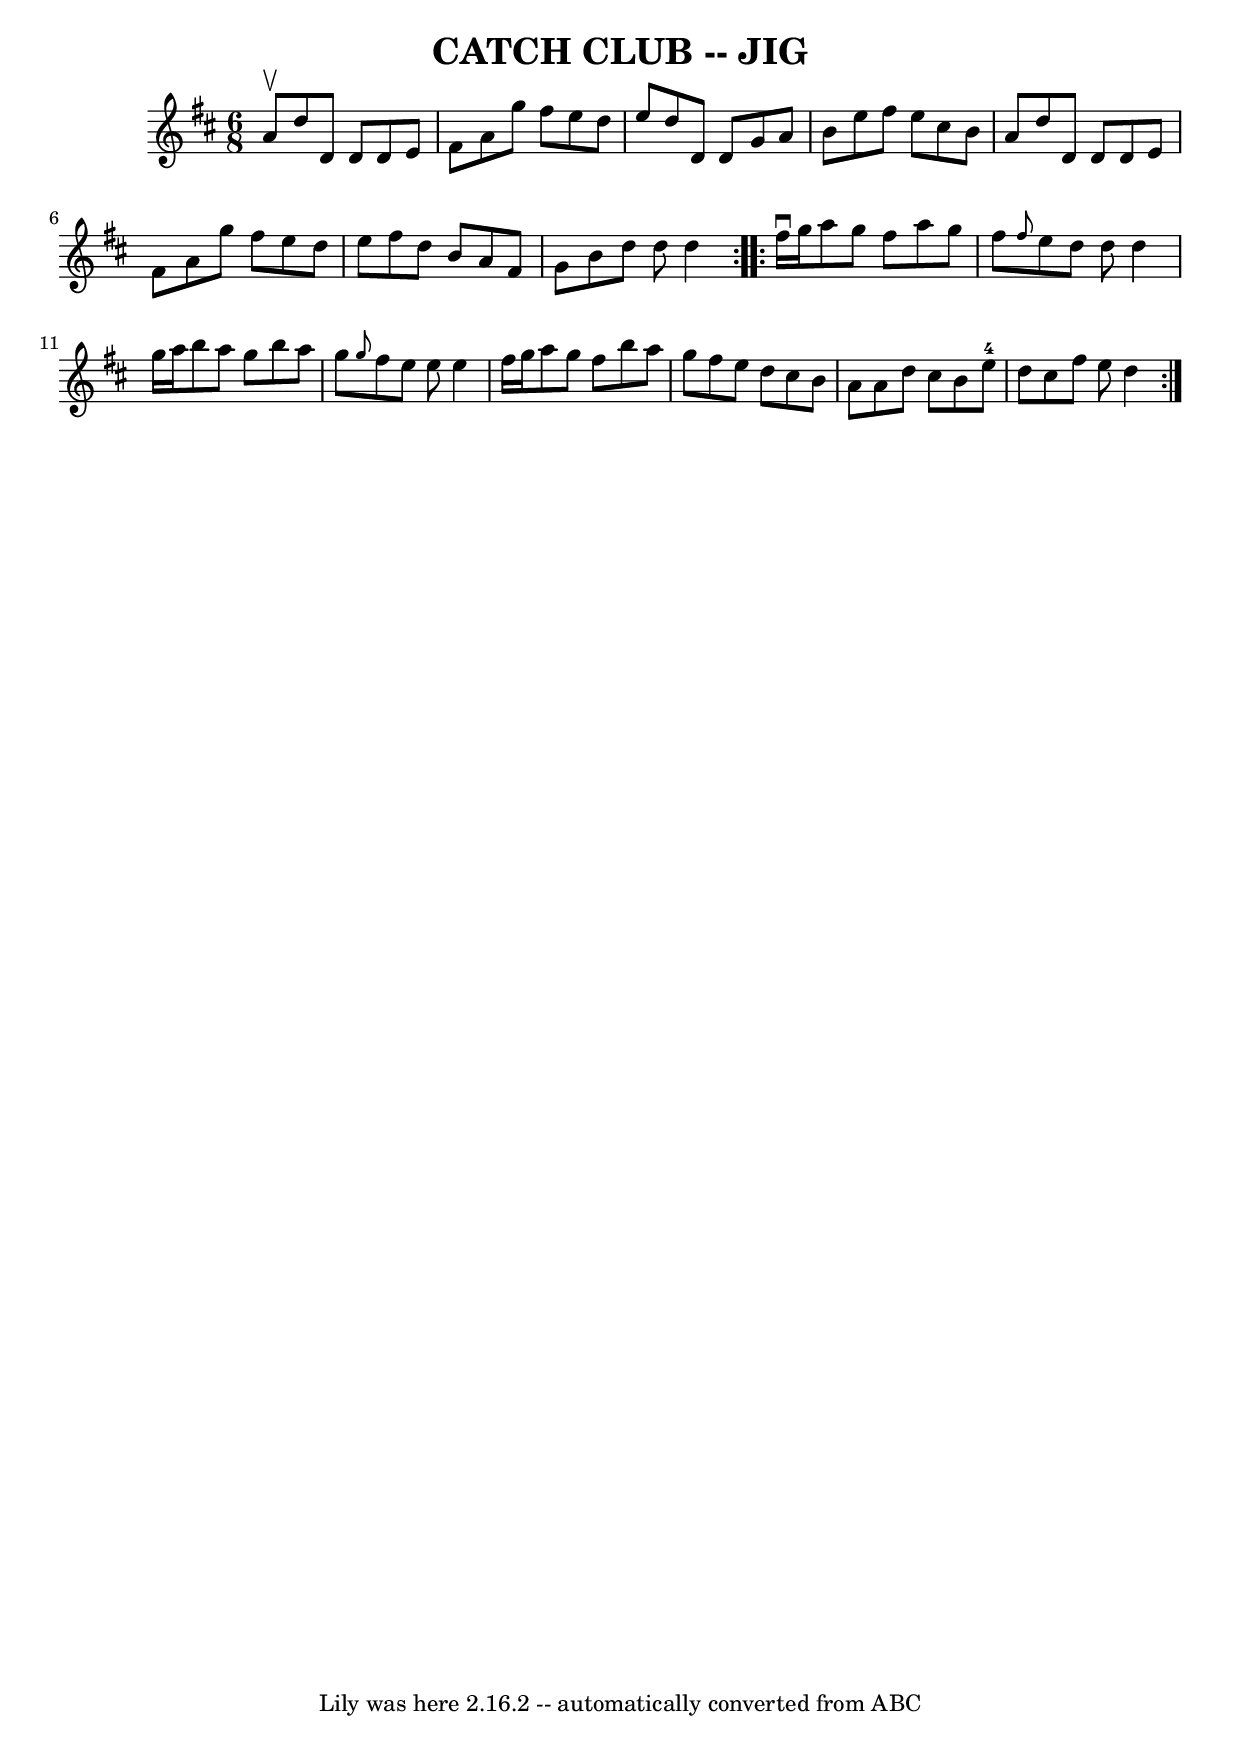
\version "2.16.2"
\include "Mammoth.ily"
\header {
  %% book = "Ryan's Mammoth Collection of Fiddle Tunes"
  crossRefNumber = "1"
  footnotes = ""
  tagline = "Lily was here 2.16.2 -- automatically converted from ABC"
  title = "CATCH CLUB -- JIG"

}
voicedefault =  {



  \repeat volta 2 {

    \time 6/8 
    \key d \major
    a'8^\upbow       |
    d''8 d'8 d'8    
    d'8 e'8 fis'8    |
    a'8 g''8 fis''8 e''8 d''8 e''8 
    |
    d''8 d'8 d'8 g'8 a'8 b'8    |
    e''8    
    fis''8 e''8 cis''8 b'8 a'8        |
    d''8 d'8 d'8    
    d'8 e'8 fis'8    |
    a'8 g''8 fis''8 e''8 d''8 e''8 
    |
    fis''8 d''8 b'8 a'8 fis'8 g'8    |
    b'8    
    d''8 d''8 d''4    
  }     
  \repeat volta 2 {
    fis''16^\downbow g''16     
    |
    a''8 g''8 fis''8 a''8 g''8 fis''8    |
    
    \grace { fis''8  
	   } e''8 d''8 d''8 d''4 g''16 a''16    
    |
    b''8 a''8 g''8 b''8 a''8 g''8    |
    \grace {    
      g''8  
    } fis''8 e''8 e''8 e''4 fis''16 g''16        |
    
    a''8 g''8 fis''8 b''8 a''8 g''8    |
    fis''8 e''8    
    d''8 cis''8 b'8 a'8    |
    a'8 d''8 cis''8 b'8 e''8-4 d''8    |
    cis''8 fis''8 e''8 d''4    
  }   

}

\score{
  <<

    \context Staff="default"
    {
      \voicedefault 
      
    }

  >>
  \layout {
    
  }
  \midi {
  }

}
